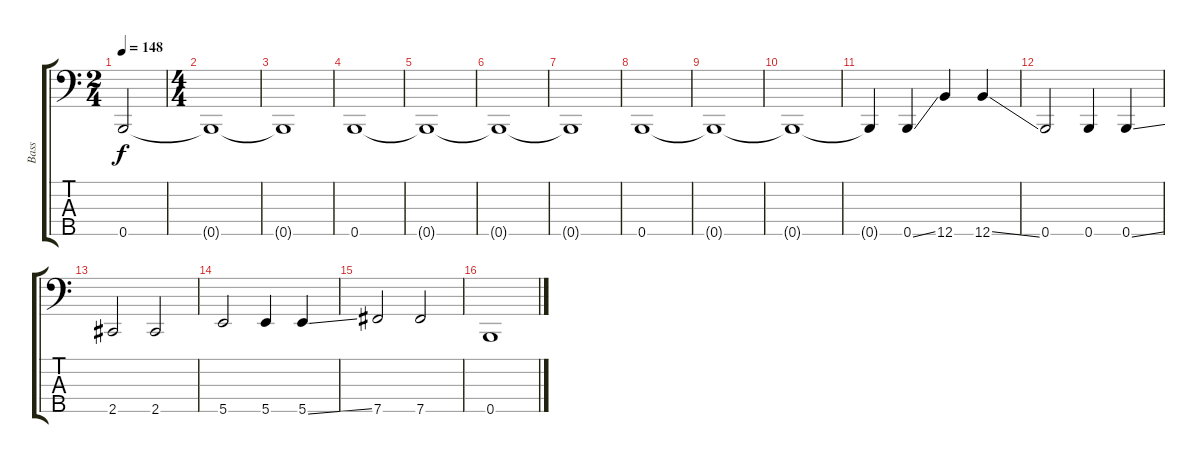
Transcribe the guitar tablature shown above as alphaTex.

\track ("Bass" "Bass") {instrument electricbasspick}
\staff {score tabs}
\tuning (G2 D2 A1 E1 B0) {hide}
\ts (2 4)
\tempo 148
\clef f4
\ks c
0.5{t}.2{dy f} |
\ts (4 4)
0.5{t}.1 |
0.5{t}.1 |
0.5.1 |
0.5{t}.1 |
0.5{t}.1 |
0.5{t}.1 |
0.5.1 |
0.5{t}.1 |
0.5{t}.1 |
0.5{t}.4 0.5{ss}.4 12.5.4 12.5{ss}.4 |
0.5.2 0.5.4 0.5{ss}.4 |
2.5.2 2.5.2 |
5.5.2 5.5.4 5.5{ss}.4 |
7.5.2 7.5.2 |
0.5.1
